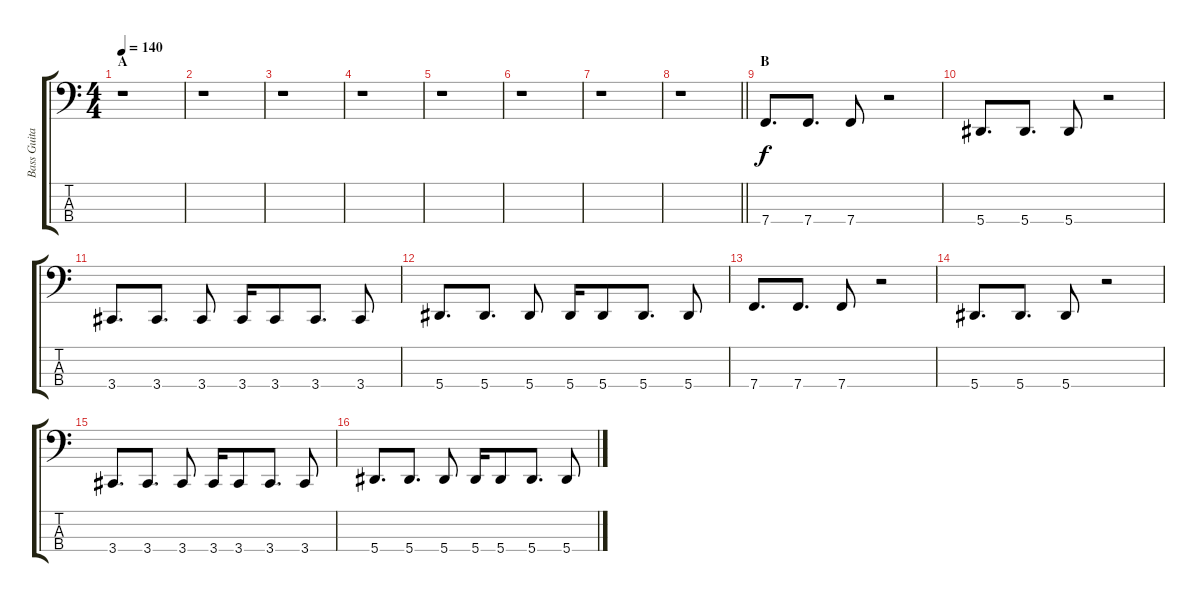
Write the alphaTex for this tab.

\track ("Bass Guitar: John Kis Gyevi" "Bass Guita") {instrument electricbasspick}
\staff {score tabs}
\tuning (Eb2 Bb1 F1 Bb0) {hide}
\ts (4 4)
\section ("" "A")
\tempo 140
\clef f4
\ks c
r.1{dy f instrument electricbasspick} |
r.1 |
r.1 |
r.1 |
r.1 |
r.1 |
r.1 |
\barLineRight lightlight
r.1 |
\section ("" "B")
7.4.8{d} 7.4.8{d} 7.4.8 r.2 |
5.4.8{d} 5.4.8{d} 5.4.8 r.2 |
3.4.8{d} 3.4.8{d} 3.4.8 3.4.16 3.4.8 3.4.8{d} 3.4.8 |
5.4.8{d} 5.4.8{d} 5.4.8 5.4.16 5.4.8 5.4.8{d} 5.4.8 |
7.4.8{d} 7.4.8{d} 7.4.8 r.2 |
5.4.8{d} 5.4.8{d} 5.4.8 r.2 |
3.4.8{d} 3.4.8{d} 3.4.8 3.4.16 3.4.8 3.4.8{d} 3.4.8 |
5.4.8{d} 5.4.8{d} 5.4.8 5.4.16 5.4.8 5.4.8{d} 5.4.8
